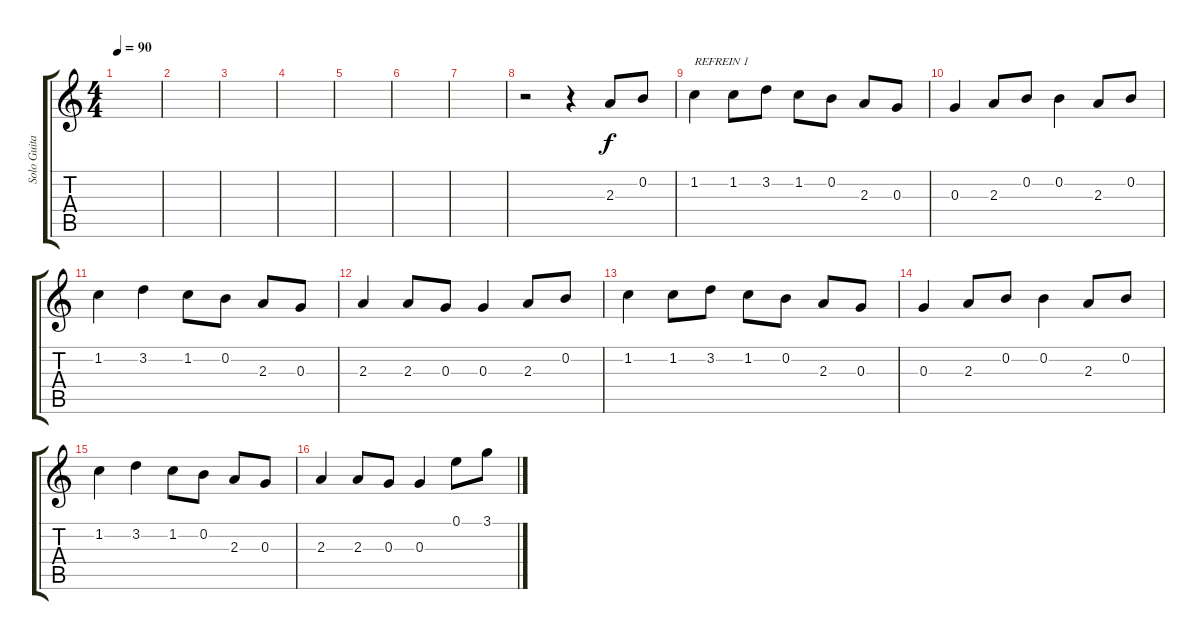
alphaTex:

\track ("Solo Guitar" "Solo Guita") {instrument distortionguitar}
\staff {score tabs}
\tuning (E4 B3 G3 D3 A2 E2) {hide}
\ts (4 4)
\tempo 90
\clef g2
\ks c
|
|
|
|
|
|
|
r.2 r.4 2.3.8 0.2.8 |
1.2.4{txt "REFREIN 1"} 1.2.8 3.2.8 1.2.8 0.2.8 2.3.8 0.3.8 |
0.3.4 2.3.8 0.2.8 0.2.4 2.3.8 0.2.8 |
1.2.4 3.2.4 1.2.8 0.2.8 2.3.8 0.3.8 |
2.3.4 2.3.8 0.3.8 0.3.4 2.3.8 0.2.8 |
1.2.4 1.2.8 3.2.8 1.2.8 0.2.8 2.3.8 0.3.8 |
0.3.4 2.3.8 0.2.8 0.2.4 2.3.8 0.2.8 |
1.2.4 3.2.4 1.2.8 0.2.8 2.3.8 0.3.8 |
2.3.4 2.3.8 0.3.8 0.3.4 0.1.8 3.1.8
